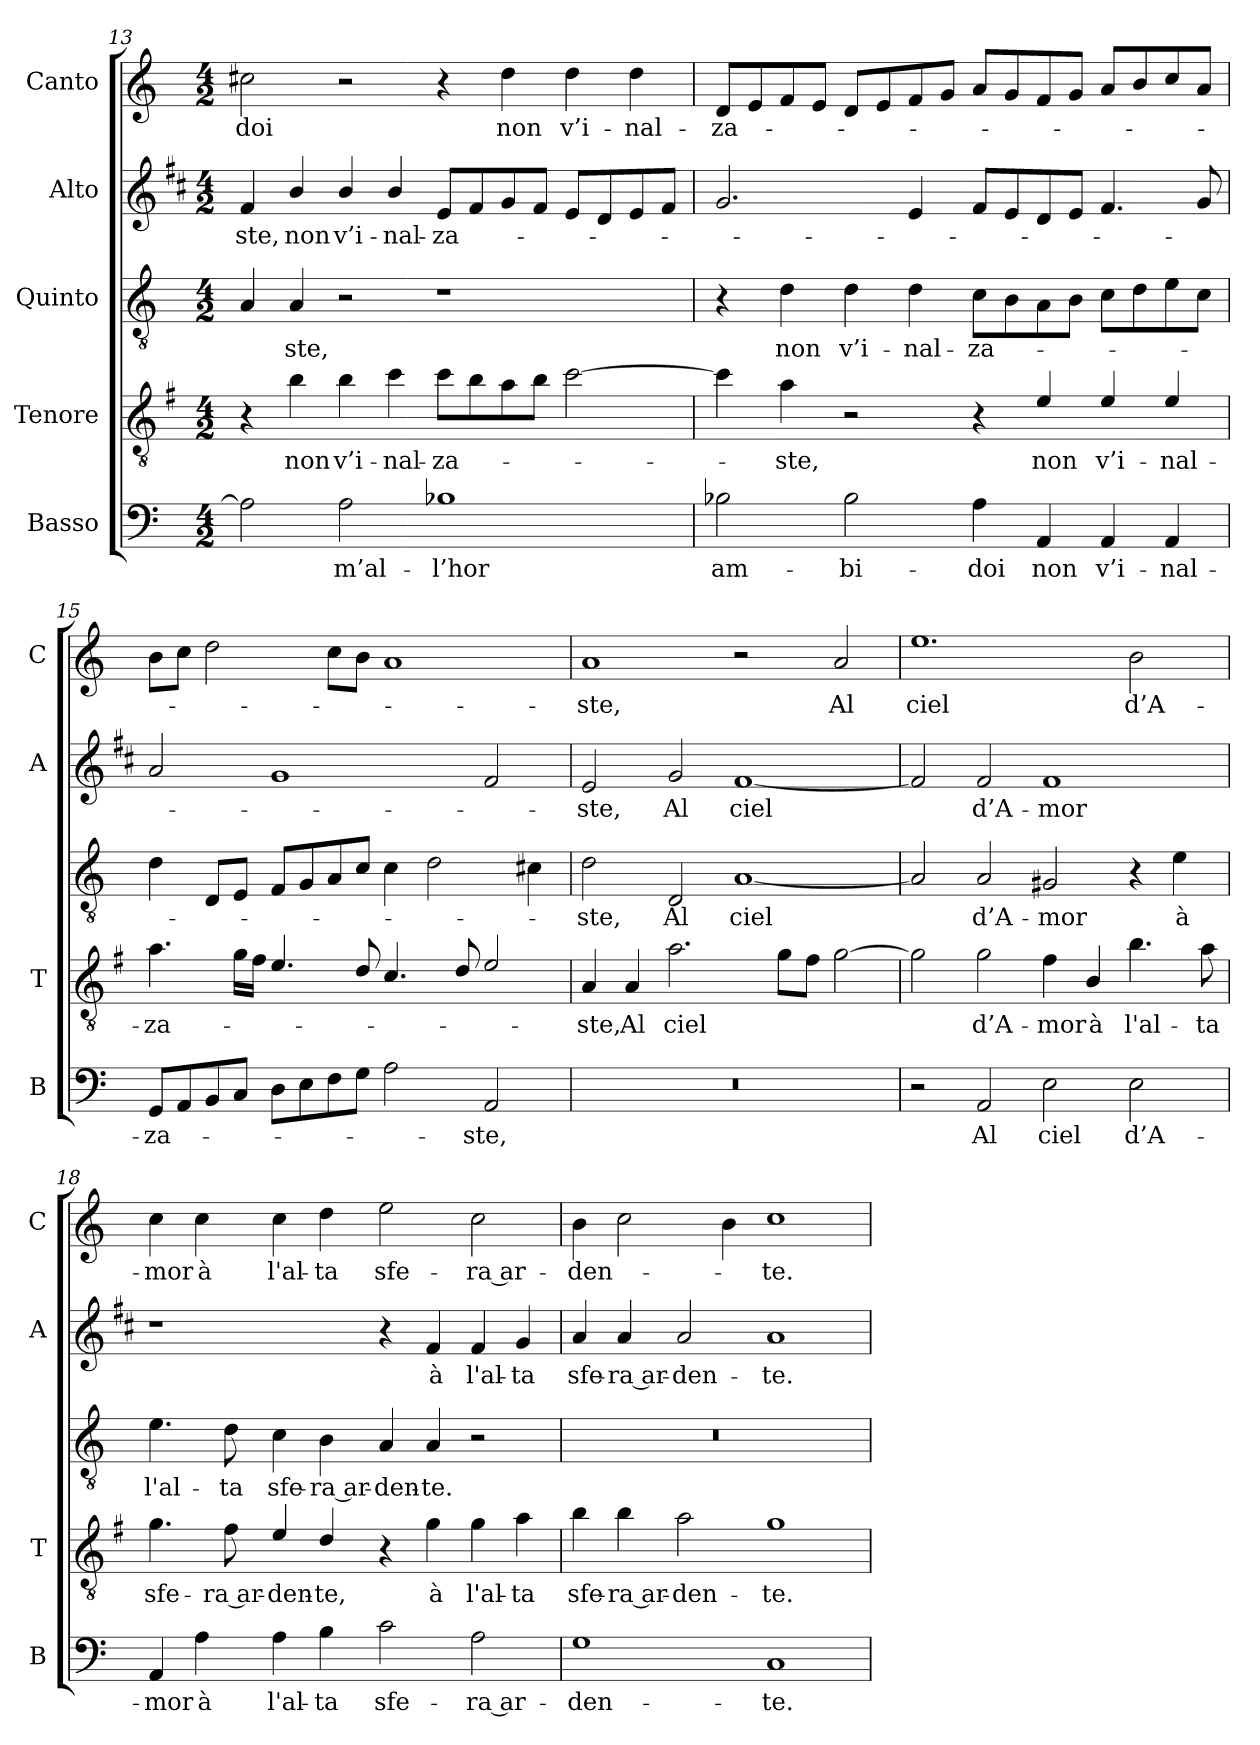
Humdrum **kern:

**kern	**text	**kern	**text	**kern	**text	**kern	**text	**kern	**text
*part5	*part5	*part4	*part4	*part3	*part3	*part2	*part2	*part1	*part1
*staff5	*staff5	*staff4	*staff4	*staff3	*staff3	*staff2	*staff2	*staff1	*staff1
*I"Basso	*	*I"Tenore	*	*I"Quinto	*	*I"Alto	*	*I"Canto	*
*I'B	*	*I'T	*	*	*	*I'A	*	*I'C	*
!!LO:PB:g=z
*clefF4	*	*clefGv2	*	*clefGv2	*	*clefG2	*	*clefG2	*
*	*	*ITrd4c7	*	*	*	*ITrd1c2	*	*	*
*k[]	*	*k[]	*	*k[]	*	*k[]	*	*k[]	*
*C:	*	*C:	*	*C:	*	*C:	*	*C:	*
*M4/2	*	*M4/2	*	*M4/2	*	*M4/2	*	*M4/2	*
=13	=13	=13	=13	=13	=13	=13	=13	=13	=13
!	!	!	!	!	!	!	!LO:LY:b	!	!LO:LY:b
2A\]	.	4r	.	4A/	.	4e/	-ste,	2cc#X\	-doi
!	!	!	!LO:LY:b	!	!LO:LY:b	!	!LO:LY:b	!	!
.	.	4e\	non	4A/	-ste,	4a/	non	.	.
!	!LO:LY:b	!	!LO:LY:b	!	!	!	!LO:LY:b	!	!
2A\	-m’al-	4e\	v’i-	2r	.	4a/	v’i-	2r	.
!	!	!	!LO:LY:b	!	!	!	!LO:LY:b	!	!
.	.	4f\	-nal-	.	.	4a/	-nal-	.	.
!	!LO:LY:b	!	!LO:LY:b	!	!	!	!LO:LY:b	!	!
1B-X	-l’hor	8f\L	-za-	1r	.	8d/L	-za-	4r	.
.	.	8e\	.	.	.	8e/	.	.	.
!	!	!	!	!	!	!	!	!	!LO:LY:b
.	.	8d\	.	.	.	8f/	.	4dd\	non
.	.	8e\J	.	.	.	8e/J	.	.	.
!	!	!	!	!	!	!	!	!	!LO:LY:b
.	.	[2f\	.	.	.	8d/L	.	4dd\	v’i-
.	.	.	.	.	.	8c/	.	.	.
!	!	!	!	!	!	!	!	!	!LO:LY:b
.	.	.	.	.	.	8d/	.	4dd\	-nal-
.	.	.	.	.	.	8e/J	.	.	.
=14	=14	=14	=14	=14	=14	=14	=14	=14	=14
!	!LO:LY:b	!	!	!	!	!	!	!	!LO:LY:b
2B-X\	am-	4f\]	.	4r	.	2.f/	.	8d/L	-za-
.	.	.	.	.	.	.	.	8e/	.
!	!	!	!LO:LY:b	!	!LO:LY:b	!	!	!	!
.	.	4d\	-ste,	4d\	non	.	.	8f/	.
.	.	.	.	.	.	.	.	8e/J	.
!	!LO:LY:b	!	!	!	!LO:LY:b	!	!	!	!
2B-\	-bi-	2r	.	4d\	v’i-	.	.	8d/L	.
.	.	.	.	.	.	.	.	8e/	.
!	!	!	!	!	!LO:LY:b	!	!	!	!
.	.	.	.	4d\	-nal-	4d/	.	8f/	.
.	.	.	.	.	.	.	.	8g/J	.
!	!LO:LY:b	!	!	!	!LO:LY:b	!	!	!	!
4A\	-doi	4r	.	8c\L	-za-	8e/L	.	8a/L	.
.	.	.	.	8B\	.	8d/	.	8g/	.
!	!LO:LY:b	!	!LO:LY:b	!	!	!	!	!	!
4AA/	non	4A/	non	8A\	.	8c/	.	8f/	.
.	.	.	.	8B\J	.	8d/J	.	8g/J	.
!	!LO:LY:b	!	!LO:LY:b	!	!	!	!	!	!
4AA/	v’i-	4A/	v’i-	8c\L	.	4.e/	.	8a/L	.
.	.	.	.	8d\	.	.	.	8b/	.
!	!LO:LY:b	!	!LO:LY:b	!	!	!	!	!	!
4AA/	-nal-	4A/	-nal-	8e\	.	.	.	8cc/	.
.	.	.	.	8c\J	.	8f/	.	8a/J	.
=15	=15	=15	=15	=15	=15	=15	=15	=15	=15
!	!LO:LY:b	!	!LO:LY:b	!	!	!	!	!	!
8GG/L	-za-	4.d\	-za-	4d\	.	2g/	.	8b\L	.
8AA/	.	.	.	.	.	.	.	8cc\J	.
8BB/	.	.	.	8D/L	.	.	.	2dd\	.
8C/J	.	16c\LL	.	8E/J	.	.	.	.	.
.	.	16B\JJ	.	.	.	.	.	.	.
8D\L	.	4.A/	.	8F/L	.	1f	.	.	.
8E\	.	.	.	8G/	.	.	.	.	.
8F\	.	.	.	8A/	.	.	.	8cc\L	.
8G\J	.	8G/	.	8c/J	.	.	.	8b\J	.
2A\	.	4.F/	.	4c\	.	.	.	1a	.
.	.	.	.	2d\	.	.	.	.	.
.	.	8G/	.	.	.	.	.	.	.
!	!LO:LY:b	!	!	!	!	!	!	!	!
2AA/	-ste,	2A/	.	.	.	2e/	.	.	.
.	.	.	.	4c#X\	.	.	.	.	.
!!LO:LB:g=z
=16	=16	=16	=16	=16	=16	=16	=16	=16	=16
!	!	!	!LO:LY:b	!	!LO:LY:b	!	!LO:LY:b	!	!LO:LY:b
0r	.	4D/	-ste,	2d\	-ste,	2d/	-ste,	1a	-ste,
!	!	!	!LO:LY:b	!	!	!	!	!	!
.	.	4D/	Al	.	.	.	.	.	.
!	!	!	!LO:LY:b	!	!LO:LY:b	!	!LO:LY:b	!	!
.	.	2.d\	ciel	2D/	Al	2f/	Al	.	.
!	!	!	!	!	!LO:LY:b	!	!LO:LY:b	!	!
.	.	.	.	[1A	ciel	[1e	ciel	2r	.
.	.	8c\L	.	.	.	.	.	.	.
.	.	8B\J	.	.	.	.	.	.	.
!	!	!	!	!	!	!	!	!	!LO:LY:b
.	.	[2c\	.	.	.	.	.	2a/	Al
=17	=17	=17	=17	=17	=17	=17	=17	=17	=17
!	!	!	!	!	!	!	!	!	!LO:LY:b
2r	.	2c\]	.	2A/]	.	2e/]	.	1.ee	ciel
!	!LO:LY:b	!	!LO:LY:b	!	!LO:LY:b	!	!LO:LY:b	!	!
2AA/	Al	2c\	d’A-	2A/	d’A-	2e/	d’A-	.	.
!	!LO:LY:b	!	!LO:LY:b	!	!LO:LY:b	!	!LO:LY:b	!	!
2E\	ciel	4B\	-mor	2G#X/	-mor	1e	-mor	.	.
!	!	!	!LO:LY:b	!	!	!	!	!	!
.	.	4E/	à	.	.	.	.	.	.
!	!LO:LY:b	!	!LO:LY:b	!	!	!	!	!	!LO:LY:b
2E\	d’A-	4.e\	l'al-	4r	.	.	.	2b\	d’A-
!	!	!	!	!	!LO:LY:b	!	!	!	!
.	.	.	.	4e\	à	.	.	.	.
!	!	!	!LO:LY:b	!	!	!	!	!	!
.	.	8d\	-ta	.	.	.	.	.	.
=18	=18	=18	=18	=18	=18	=18	=18	=18	=18
!	!LO:LY:b	!	!LO:LY:b	!	!LO:LY:b	!	!	!	!LO:LY:b
4AA/	-mor	4.c\	sfe-	4.e\	l'al-	1r	.	4cc\	-mor
!	!LO:LY:b	!	!	!	!	!	!	!	!LO:LY:b
4A\	à	.	.	.	.	.	.	4cc\	à
!	!	!	!LO:LY:b	!	!LO:LY:b	!	!	!	!
.	.	8B\	-ra ar-	8d\	-ta	.	.	.	.
!	!LO:LY:b	!	!LO:LY:b	!	!LO:LY:b	!	!	!	!LO:LY:b
4A\	l'al-	4A/	-den-	4c\	sfe-	.	.	4cc\	l'al-
!	!LO:LY:b	!	!LO:LY:b	!	!LO:LY:b	!	!	!	!LO:LY:b
4B\	-ta	4G/	-te,	4B\	-ra ar-	.	.	4dd\	-ta
!	!LO:LY:b	!	!	!	!LO:LY:b	!	!	!	!LO:LY:b
2c\	sfe-	4r	.	4A/	-den-	4r	.	2ee\	sfe-
!	!	!	!LO:LY:b	!	!LO:LY:b	!	!LO:LY:b	!	!
.	.	4c\	à	4A/	-te.	4e/	à	.	.
!	!LO:LY:b	!	!LO:LY:b	!	!	!	!LO:LY:b	!	!LO:LY:b
2A\	-ra ar-	4c\	l'al-	2r	.	4e/	l'al-	2cc\	-ra ar-
!	!	!	!LO:LY:b	!	!	!	!LO:LY:b	!	!
.	.	4d\	-ta	.	.	4f/	-ta	.	.
=19	=19	=19	=19	=19	=19	=19	=19	=19	=19
!	!LO:LY:b	!	!LO:LY:b	!	!	!	!LO:LY:b	!	!LO:LY:b
1G	-den-	4e\	sfe-	0r	.	4g/	sfe-	4b\	-den-
!	!	!	!LO:LY:b	!	!	!	!LO:LY:b	!	!
.	.	4e\	-ra ar-	.	.	4g/	-ra ar-	2cc\	.
!	!	!	!LO:LY:b	!	!	!	!LO:LY:b	!	!
.	.	2d\	-den-	.	.	2g/	-den-	.	.
.	.	.	.	.	.	.	.	4b\	.
!	!LO:LY:b	!	!LO:LY:b	!	!	!	!LO:LY:b	!	!LO:LY:b
1C	-te.	1c	-te.	.	.	1g	-te.	1cc	-te.
=	=	=	=	=	=	=	=	=	=
*-	*-	*-	*-	*-	*-	*-	*-	*-	*-
